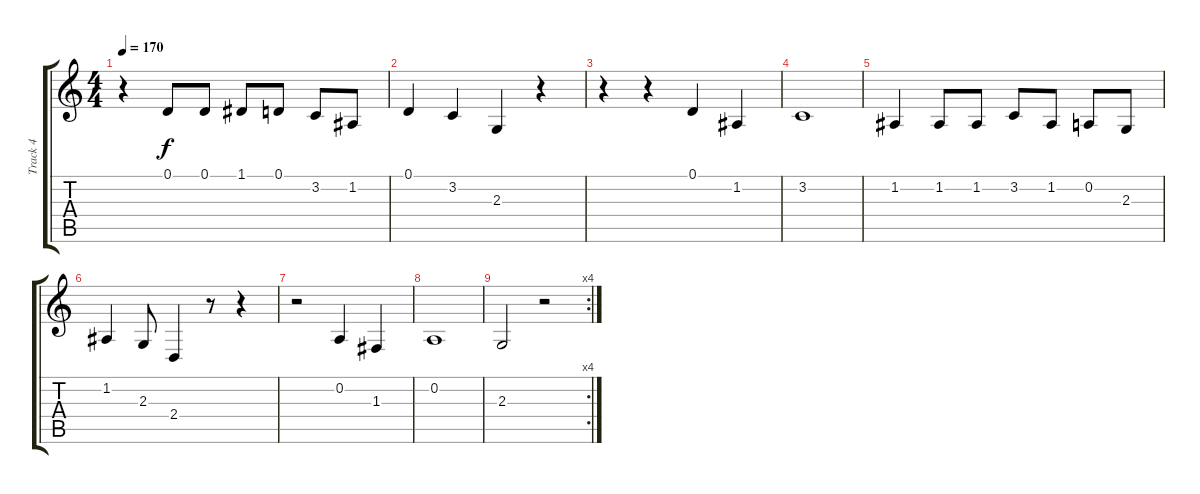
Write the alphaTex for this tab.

\track ("Track 4" "Track 4") {instrument acousticgrandpiano}
\staff {score tabs}
\tuning (D4 A3 F3 C3 G2 D2) {hide}
\ts (4 4)
\tempo 170
\clef g2
\ks c
r.4{dy f} 0.1.8 0.1.8 1.1.8 0.1.8 3.2.8 1.2.8 |
0.1.4 3.2.4 2.3.4 r.4 |
r.4 r.4 0.1.4 1.2.4 |
3.2.1 |
1.2.4 1.2.8 1.2.8 3.2.8 1.2.8 0.2.8 2.3.8 |
1.2.4 2.3.8 2.4.4 r.8 r.4 |
r.2 0.2.4 1.3.4 |
0.2.1 |
\rc 4
2.3.2 r.2
